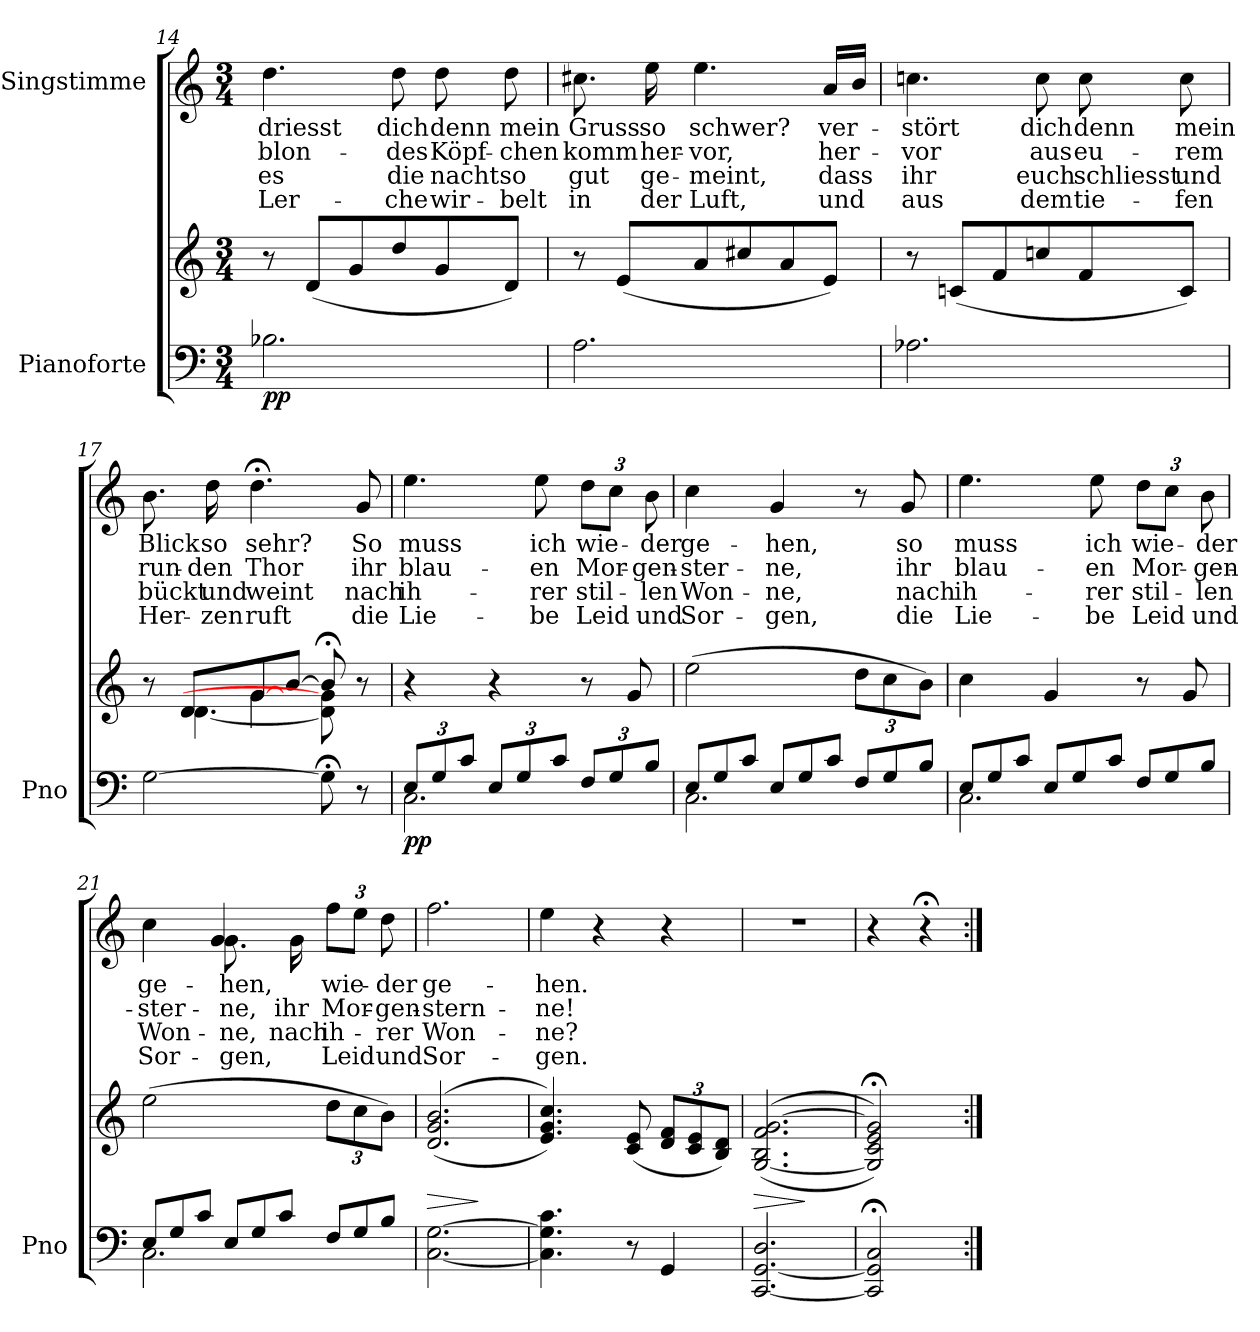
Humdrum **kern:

**kern	**kern	**dynam	**kern	**text	**text	**text	**text
*part2	*part2	*part2	*part1	*part1	*part1	*part1	*part1
*staff3	*staff2	*staff2/3	*staff1	*staff1	*staff1	*staff1	*staff1
*I"Pianoforte	*	*	*I"Singstimme	*	*	*	*
*I'Pno	*	*	*	*	*	*	*
*clefF4	*clefG2	*	*clefG2	*	*	*	*
*k[]	*k[]	*	*k[]	*	*	*	*
*M3/4	*M3/4	*	*M3/4	*	*	*	*
=14	=14	=14	=14	=14	=14	=14	=14
!	!	!LO:DY:b=2	!	!	!	!	!
2.B-X\	8r	pp	4.dd\	-driesst	blon-	es	Ler-
.	(8d/L	.	.	.	.	.	.
.	8g/	.	.	.	.	.	.
.	8dd/	.	8dd\	dich	-des	die	-che
.	8g/	.	8dd\	denn	Köpf-	nacht	wir-
.	8d/J)	.	8dd\	mein	-chen	so	-belt
=15	=15	=15	=15	=15	=15	=15	=15
2.A\	8r	.	8.cc#X\	Gruss	komm	gut	in
.	(8e/L	.	.	.	.	.	.
.	.	.	16ee\	so	her-	ge-	der
.	8a/	.	4.ee\	schwer?	-vor,	-meint,	Luft,
.	8cc#X/	.	.	.	.	.	.
.	8a/	.	.	.	.	.	.
.	8e/J)	.	16a/LL	ver-	her-	dass	und
.	.	.	16b/JJ	.	.	.	.
=16	=16	=16	=16	=16	=16	=16	=16
2.A-X\	8r	.	4.ccn\	-stört	-vor	ihr	aus
.	(8cn/L	.	.	.	.	.	.
.	8f/	.	.	.	.	.	.
.	8ccn/	.	8cc\	dich	aus	euch	dem
.	8f/	.	8cc\	denn	eu-	schliesst	tie-
.	8c/J)	.	8cc\	mein	-rem	und	-fen
=17	=17	=17	=17	=17	=17	=17	=17
*	*^	*	*	*	*	*	*
*	*	*^	*	*	*	*	*	*
[2G\	8r	8ryy	8ryy	.	8.b\	Blick	run-	bückt	Her-
!	!LO:N:head=solid	!	!	!	!	!	!	!	!
.	8d/L	[4.d\	8ryy	.	.	.	.	.	.
.	.	.	.	.	16dd\	so	-den	und	-zen
.	[8g/	.	4g\	.	4.dd;<\	sehr?	Thor	weint	ruft
.	[8b/J	.	.	.	.	.	.	.	.
8G;<\]	8b;</]	8d\] 8g\]	8ryy	.	.	.	.	.	.
8r	8r	8ryy	8ryy	.	8g/	So	ihr	nach	die
*	*v	*v	*v	*	*	*	*	*	*
=18	=18	=18	=18	=18	=18	=18	=18
*Xbrackettup	*	*	*	*	*	*	*
*^	*^	*	*	*	*	*	*
*	*	*	*^	*	*	*	*	*	*
!	!	!	!	!	!LO:DY:b=2	!	!	!	!	!
*	*	*v	*v	*v	*	*	*	*	*	*
12E/L	2.C\	4r	pp	4.ee\	muss	blau-	ih-	Lie-
12G/	.	.	.	.	.	.	.	.
12c/J	.	.	.	.	.	.	.	.
12E/L	.	4r	.	.	.	.	.	.
12G/	.	.	.	.	.	.	.	.
.	.	.	.	8ee\	ich	-en	-rer	-be
12c/J	.	.	.	.	.	.	.	.
*	*	*	*	*Xbrackettup	*	*	*	*
12F/L	.	8r	.	12dd\L	wie-	Mor-	stil-	Leid
12G/	.	.	.	12cc\J	.	.	.	.
.	.	8g/	.	.	.	.	.	.
12B/J	.	.	.	12b\	-der	-gen-	-len	und
=19	=19	=19	=19	=19	=19	=19	=19	=19
*Xtuplet	*	*	*	*	*	*	*	*
12E/L	2.C\	(2ee\	.	4cc\	ge-	ster-	Won-	Sor-
12G/	.	.	.	.	.	.	.	.
12c/J	.	.	.	.	.	.	.	.
12E/L	.	.	.	4g/	-hen,	-ne,	-ne,	-gen,
12G/	.	.	.	.	.	.	.	.
12c/J	.	.	.	.	.	.	.	.
12F/L	.	12dd\L	.	8r	.	.	.	.
12G/	.	12cc\	.	.	.	.	.	.
.	.	.	.	8g/	so	ihr	nach	die
12B/J	.	12b\J)	.	.	.	.	.	.
=20	=20	=20	=20	=20	=20	=20	=20	=20
12E/L	2.C\	4cc\	.	4.ee\	muss	blau-	ih-	Lie-
12G/	.	.	.	.	.	.	.	.
12c/J	.	.	.	.	.	.	.	.
12E/L	.	4g/	.	.	.	.	.	.
12G/	.	.	.	.	.	.	.	.
.	.	.	.	8ee\	ich	-en	-rer	-be
12c/J	.	.	.	.	.	.	.	.
12F/L	.	8r	.	12dd\L	wie-	Mor-	stil-	Leid
12G/	.	.	.	12cc\J	.	.	.	.
.	.	8g/	.	.	.	.	.	.
12B/J	.	.	.	12b\	-der	-gen-	-len	und
=21	=21	=21	=21	=21	=21	=21	=21	=21
*	*	*	*	*^	*	*	*	*
12E/L	2.C\	(2ee\	.	4cc\	4ryy	ge-	ster-	Won-	Sor-
12G/	.	.	.	.	.	.	.	.	.
12c/J	.	.	.	.	.	.	.	.	.
12E/L	.	.	.	8.g\	4g/	-hen,	-ne,	-ne,	-gen,
12G/	.	.	.	.	.	.	.	.	.
12c/J	.	.	.	.	.	.	.	.	.
.	.	.	.	16g\	.	.	ihr	nach	.
12F/L	.	12dd\L	.	12ff\L	4ryy	wie-	Mor-	ih-	Leid
12G/	.	12cc\	.	12ee\J	.	.	.	.	.
12B/J	.	12b\J)	.	12dd\	.	-der	-gen-	-rer	und
*v	*v	*	*	*v	*v	*	*	*	*
=22	=22	=22	=22	=22	=22	=22	=22
!	!	!LO:HP:b	!	!	!	!	!
[2.C\ [2.G\	((2.d/ 2.g/ 2.b/	>	2.ff\	ge-	-stern-	Won-	Sor-
.	.	]	.	.	.	.	.
=23	=23	=23	=23	=23	=23	=23	=23
4.C\] 4.G\] 4.c\	4.e/ 4.g/ 4.cc/))	.	4ee\	-hen.	-ne!	-ne?	-gen.
.	.	.	4r	.	.	.	.
8r	(8c/ 8e/	.	.	.	.	.	.
4GG/	12d/ 12f/L	.	4r	.	.	.	.
.	12c/ 12e/	.	.	.	.	.	.
.	12B/ 12d/J)	.	.	.	.	.	.
=24	=24	=24	=24	=24	=24	=24	=24
!	!	!LO:HP:b	!	!	!	!	!
[2.CC/ [2.GG/ 2.D/	(([2.G/ 2.B/ 2.f/ [2.g/	>	2.r	.	.	.	.
.	.	]	.	.	.	.	.
=25	=25	=25	=25	=25	=25	=25	=25
2CC/];< 2GG/];< 2C/;<	2G/];< 2c/;< 2e/;< 2g/];<))	.	4r	.	.	.	.
.	.	.	4r;<	.	.	.	.
=:|!	=:|!	=:|!	=:|!	=:|!	=:|!	=:|!	=:|!
*-	*-	*-	*-	*-	*-	*-	*-
